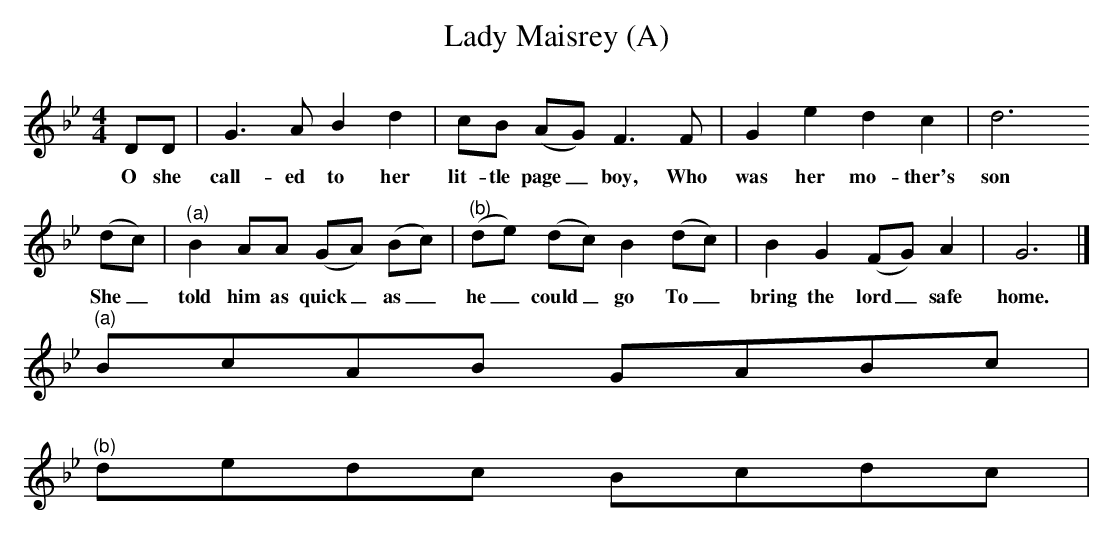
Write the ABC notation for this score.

X:1     %Music
T:Lady Maisrey (A)
M:4/4     %Meter
L:1/8     %
K:Bb
DD |G3 A B2 d2 |cB (AG) F3 F |G2 e2 d2 c2 | d6
w:O she call-ed to her lit-tle page_ boy, Who was her mo-ther's son
   (dc) |"^(a)"B2 AA (GA) (Bc) |"^(b)"(de) (dc) B2 (dc) |B2 G2 (FG) A2 | G6  |]
w:     She_ told him as quick_ as_ he_ could_ go To_ bring the lord_ safe home.
"^(a)"BcAB GABc |
"^(b)"dedc Bcdc |
